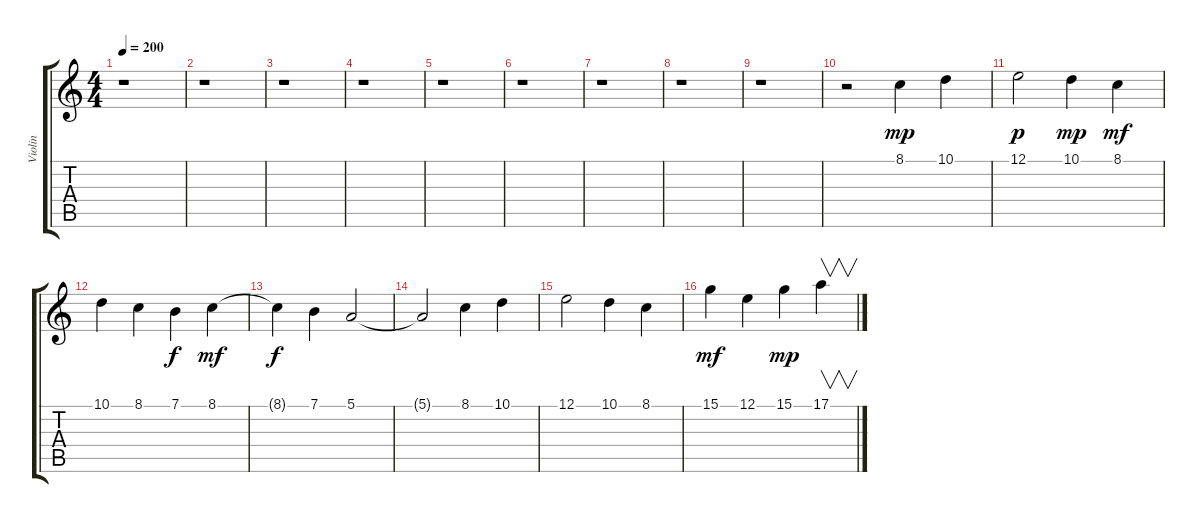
\track ("Violin" "Violin") {instrument violin}
\staff {score tabs}
\tuning (E4 B3 G3 D3 A2 E2) {hide}
\ts (4 4)
\tempo 200
\clef g2
\ks c
r.1{dy mp} |
r.1 |
r.1 |
r.1 |
r.1 |
r.1 |
r.1 |
r.1 |
r.1 |
r.2 8.1.4 10.1.4 |
12.1.2{dy p} 10.1.4{dy mp} 8.1.4{dy mf} |
10.1.4 8.1.4 7.1.4{dy f} 8.1.4{dy mf} |
8.1{t}.4{dy f} 7.1.4 5.1.2 |
5.1{t}.2 8.1.4 10.1.4 |
12.1.2 10.1.4 8.1.4 |
15.1.4{dy mf} 12.1.4 15.1.4{dy mp} 17.1.4{v}
